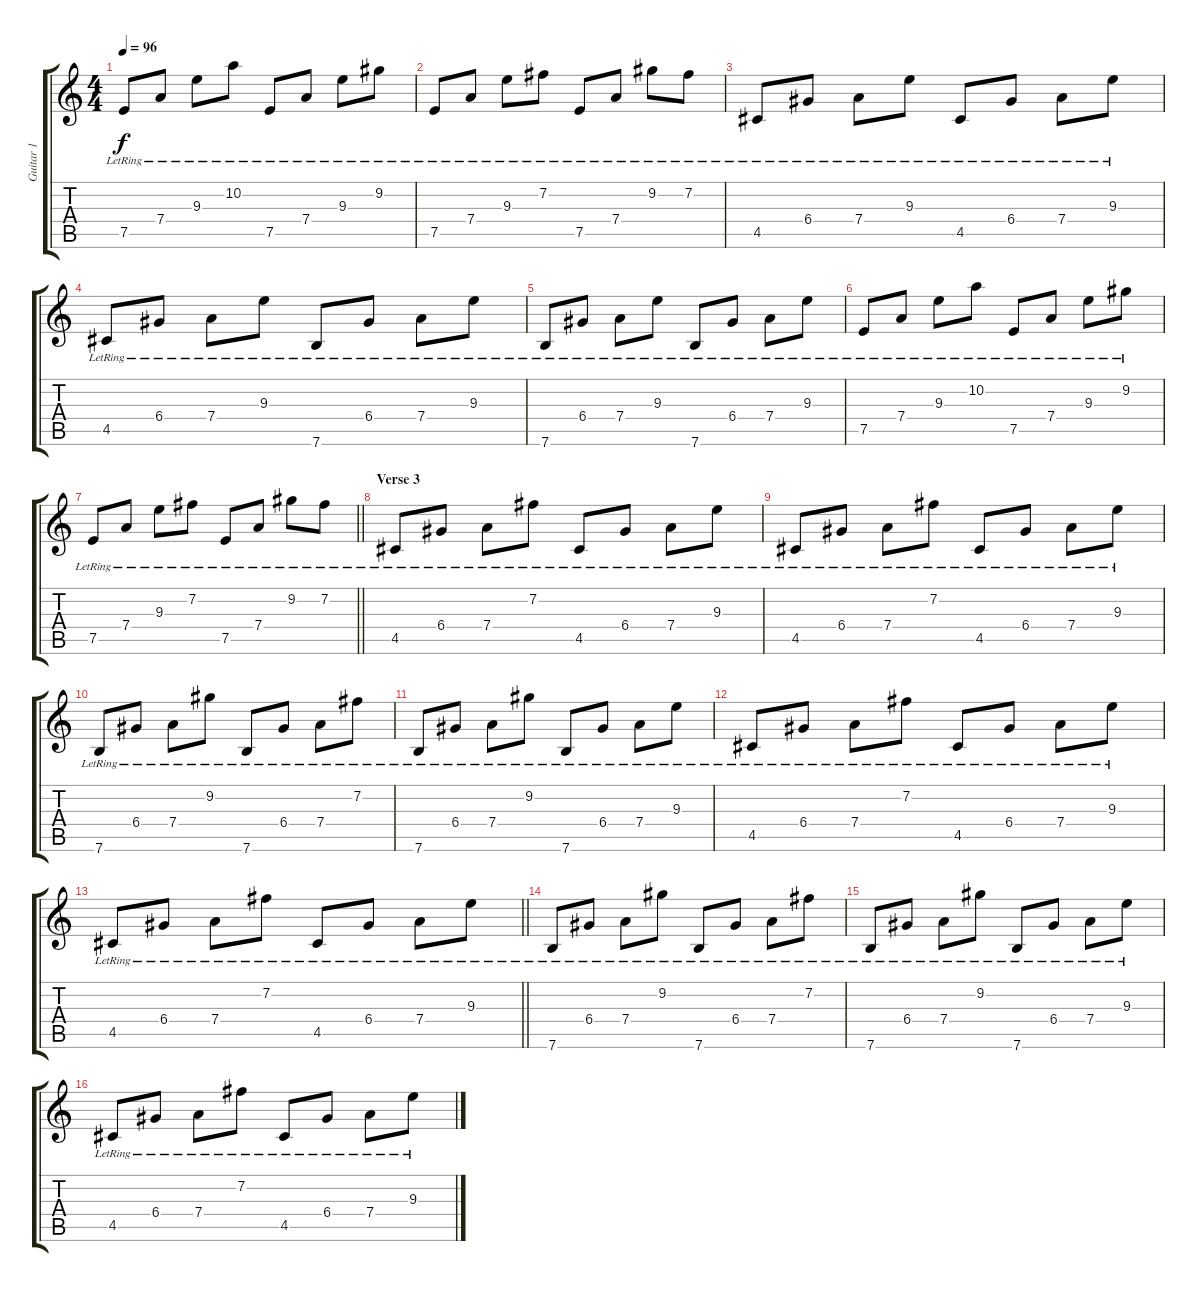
\track ("Guitar 1" "Guitar 1") {instrument acousticguitarnylon}
\staff {score tabs}
\tuning (E4 B3 G3 D3 A2 E2) {hide}
\ts (4 4)
\tempo 96
\clef g2
\ks c
7.5{lr}.8{dy f} 7.4{lr}.8 9.3{lr}.8 10.2{lr}.8 7.5{lr}.8 7.4{lr}.8 9.3{lr}.8 9.2{lr}.8 |
7.5{lr}.8 7.4{lr}.8 9.3{lr}.8 7.2{lr}.8 7.5{lr}.8 7.4{lr}.8 9.2{lr}.8 7.2{lr}.8 |
4.5{lr}.8 6.4{lr}.8 7.4{lr}.8 9.3{lr}.8 4.5{lr}.8 6.4{lr}.8 7.4{lr}.8 9.3{lr}.8 |
4.5{lr}.8 6.4{lr}.8 7.4{lr}.8 9.3{lr}.8 7.6{lr}.8 6.4{lr}.8 7.4{lr}.8 9.3{lr}.8 |
7.6{lr}.8 6.4{lr}.8 7.4{lr}.8 9.3{lr}.8 7.6{lr}.8 6.4{lr}.8 7.4{lr}.8 9.3{lr}.8 |
7.5{lr}.8 7.4{lr}.8 9.3{lr}.8 10.2{lr}.8 7.5{lr}.8 7.4{lr}.8 9.3{lr}.8 9.2{lr}.8 |
\barLineRight lightlight
7.5{lr}.8 7.4{lr}.8 9.3{lr}.8 7.2{lr}.8 7.5{lr}.8 7.4{lr}.8 9.2{lr}.8 7.2{lr}.8 |
\section ("" "Verse 3")
4.5{lr}.8 6.4{lr}.8 7.4{lr}.8 7.2{lr}.8 4.5{lr}.8 6.4{lr}.8 7.4{lr}.8 9.3{lr}.8 |
4.5{lr}.8 6.4{lr}.8 7.4{lr}.8 7.2{lr}.8 4.5{lr}.8 6.4{lr}.8 7.4{lr}.8 9.3{lr}.8 |
7.6{lr}.8 6.4{lr}.8 7.4{lr}.8 9.2{lr}.8 7.6{lr}.8 6.4{lr}.8 7.4{lr}.8 7.2{lr}.8 |
7.6{lr}.8 6.4{lr}.8 7.4{lr}.8 9.2{lr}.8 7.6{lr}.8 6.4{lr}.8 7.4{lr}.8 9.3{lr}.8 |
4.5{lr}.8 6.4{lr}.8 7.4{lr}.8 7.2{lr}.8 4.5{lr}.8 6.4{lr}.8 7.4{lr}.8 9.3{lr}.8 |
\barLineRight lightlight
4.5{lr}.8 6.4{lr}.8 7.4{lr}.8 7.2{lr}.8 4.5{lr}.8 6.4{lr}.8 7.4{lr}.8 9.3{lr}.8 |
7.6{lr}.8 6.4{lr}.8 7.4{lr}.8 9.2{lr}.8 7.6{lr}.8 6.4{lr}.8 7.4{lr}.8 7.2{lr}.8 |
7.6{lr}.8 6.4{lr}.8 7.4{lr}.8 9.2{lr}.8 7.6{lr}.8 6.4{lr}.8 7.4{lr}.8 9.3{lr}.8 |
4.5{lr}.8 6.4{lr}.8 7.4{lr}.8 7.2{lr}.8 4.5{lr}.8 6.4{lr}.8 7.4{lr}.8 9.3{lr}.8
